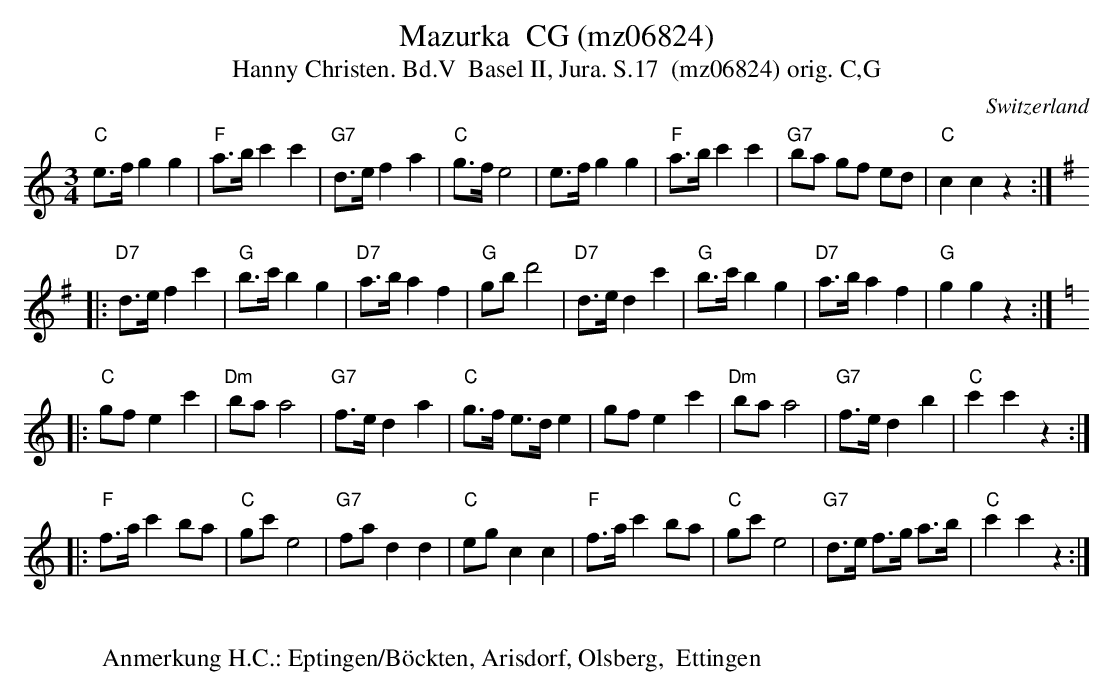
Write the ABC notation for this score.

X:1
T:Mazurka  CG (mz06824)
T:Hanny Christen. Bd.V  Basel II, Jura. S.17  (mz06824) orig. C,G
M:3/4
L:1/8
O:Switzerland
K:C major
"C"e>fg2g2 | "F"a>b c'2c'2 | "G7"d>ef2a2 | "C"g>fe4 | e>fg2g2 | "F"a>b c'2c'2 | "G7"ba gf ed | "C"c2c2z2 :: [K:G]
"D7"d>ef2c'2 | "G"b>c'b2g2 | "D7"a>b a2f2 | "G"gbd'4 | "D7"d>ed2c'2 | "G"b>c'b2g2 | "D7"a>ba2f2 | "G"g2g2z2 :: [K:C]
"C"gfe2c'2 | "Dm"baa4 | "G7"f>ed2a2 | "C"g>f e>de2 | gfe2c'2 | "Dm"baa4 | "G7"f>ed2b2 | "C"c'2c'2z2 ::
"F"f>ac'2ba | "C"gc'e4 | "G7"fad2d2 | "C"egc2c2 | "F"f>ac'2ba | "C"gc'e4 | "G7"d>e f>g a>b | "C"c'2c'2z2 :|
W:
W:Anmerkung H.C.: Eptingen/Böckten, Arisdorf, Olsberg,  Ettingen
